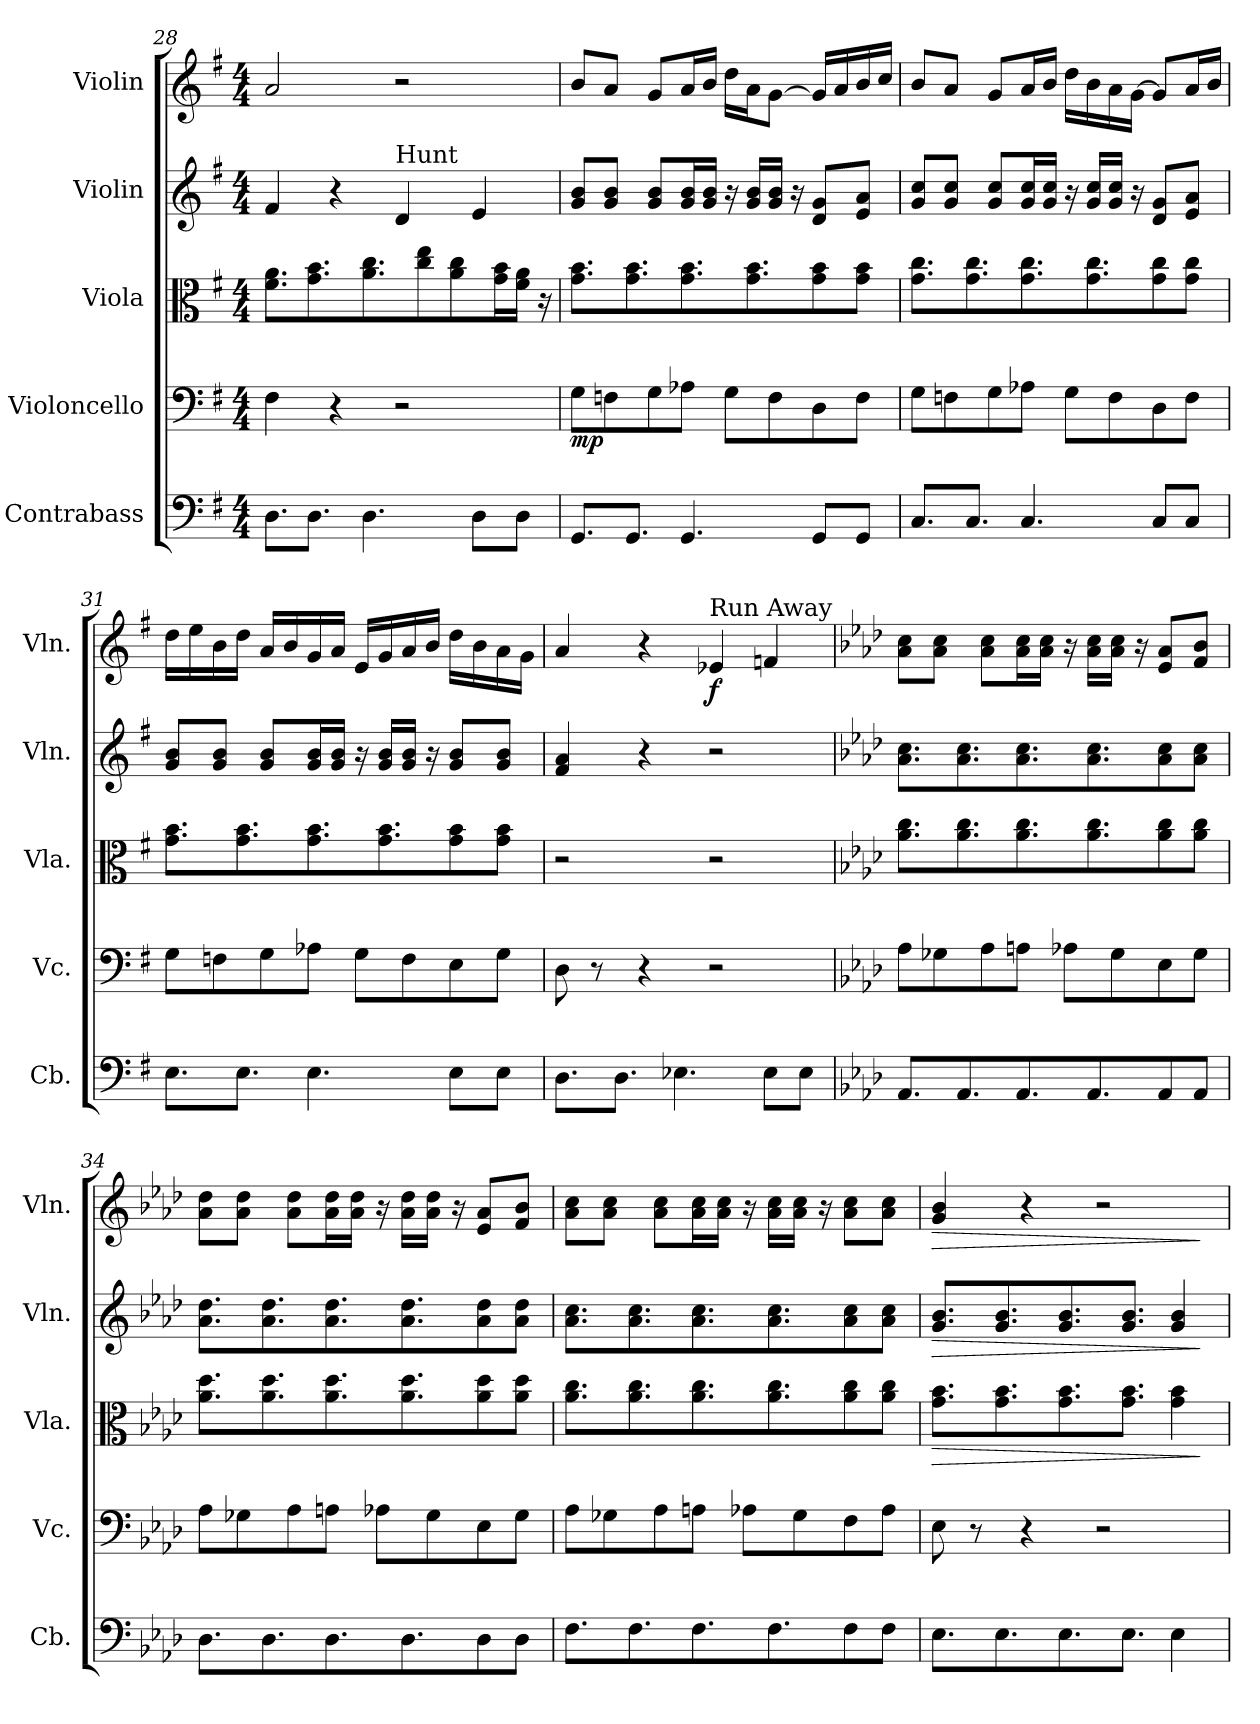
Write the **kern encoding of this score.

**kern	**kern	**dynam	**kern	**dynam	**kern	**dynam	**kern	**dynam
*part5	*part4	*part4	*part3	*part3	*part2	*part2	*part1	*part1
*staff5	*staff4	*staff4	*staff3	*staff3	*staff2	*staff2	*staff1	*staff1
*I"Contrabass	*I"Violoncello	*	*I"Viola	*	*I"Violin	*	*I"Violin	*
*I'Cb.	*I'Vc.	*	*I'Vla.	*	*I'Vln.	*	*I'Vln.	*
!!LO:LB:g=z
*clefF4	*clefF4	*	*clefC3	*	*clefG2	*	*clefG2	*
*ITrd7c12	*	*	*	*	*	*	*	*
*k[f#]	*k[f#]	*	*k[f#]	*	*k[f#]	*	*k[f#]	*
*M4/4	*M4/4	*	*M4/4	*	*M4/4	*	*M4/4	*
=28	=28	=28	=28	=28	=28	=28	=28	=28
8.DD\L	4F#\	.	8.f#\ 8.a\L	.	4f#/	.	2a/	.
8.DD\J	.	.	8.g\ 8.b\	.	.	.	.	.
.	4r	.	.	.	4r	.	.	.
4.DD\	.	.	8.a\ 8.cc\	.	.	.	.	.
!	!	!	!	!	!LO:TX:a:t=Hunt	!	!	!
.	2r	.	.	.	4d/	.	2r	.
.	.	.	8cc\ 8ee\	.	.	.	.	.
.	.	.	8a\ 8cc\	.	.	.	.	.
8DD\L	.	.	.	.	4e/	.	.	.
.	.	.	16g\ 16b\L	.	.	.	.	.
8DD\J	.	.	16f#\ 16a\JJ	.	.	.	.	.
.	.	.	16r	.	.	.	.	.
=29	=29	=29	=29	=29	=29	=29	=29	=29
!	!	!LO:DY:b	!	!	!	!	!	!
8.GGG/L	8G\L	mp	8.g\ 8.b\L	.	8g/ 8b/L	.	8b/L	.
.	8Fn\	.	.	.	8g/ 8b/J	.	8a/J	.
8.GGG/J	.	.	8.g\ 8.b\	.	.	.	.	.
.	8G\	.	.	.	8g/ 8b/L	.	8g/L	.
4.GGG/	8A-X\J	.	8.g\ 8.b\	.	16g/ 16b/L	.	16a/L	.
.	.	.	.	.	16g/ 16b/JJ	.	16b/JJ	.
.	8G\L	.	.	.	16r	.	16dd\LL	.
.	.	.	8.g\ 8.b\	.	16g/ 16b/LL	.	16a\J	.
.	8F\	.	.	.	16g/ 16b/JJ	.	[8g\J	.
.	.	.	.	.	16r	.	.	.
8GGG/L	8D\	.	8g\ 8b\	.	8d/ 8g/L	.	16g/LL]	.
.	.	.	.	.	.	.	16a/	.
8GGG/J	8F\J	.	8g\ 8b\J	.	8e/ 8a/J	.	16b/	.
.	.	.	.	.	.	.	16cc/JJ	.
=30	=30	=30	=30	=30	=30	=30	=30	=30
8.CC/L	8G\L	.	8.g\ 8.cc\L	.	8g/ 8cc/L	.	8b/L	.
.	8Fn\	.	.	.	8g/ 8cc/J	.	8a/J	.
8.CC/J	.	.	8.g\ 8.cc\	.	.	.	.	.
.	8G\	.	.	.	8g/ 8cc/L	.	8g/L	.
4.CC/	8A-X\J	.	8.g\ 8.cc\	.	16g/ 16cc/L	.	16a/L	.
.	.	.	.	.	16g/ 16cc/JJ	.	16b/JJ	.
.	8G\L	.	.	.	16r	.	16dd\LL	.
.	.	.	8.g\ 8.cc\	.	16g/ 16cc/LL	.	16b\	.
.	8F\	.	.	.	16g/ 16cc/JJ	.	16a\	.
.	.	.	.	.	16r	.	[16g\JJ	.
8CC/L	8D\	.	8g\ 8cc\	.	8d/ 8g/L	.	8g/L]	.
8CC/J	8F\J	.	8g\ 8cc\J	.	8e/ 8a/J	.	16a/L	.
.	.	.	.	.	.	.	16b/JJ	.
!!LO:PB:g=z
=31	=31	=31	=31	=31	=31	=31	=31	=31
8.EE\L	8G\L	.	8.g\ 8.b\L	.	8g/ 8b/L	.	16dd\LL	.
.	.	.	.	.	.	.	16ee\	.
.	8Fn\	.	.	.	8g/ 8b/J	.	16b\	.
8.EE\J	.	.	8.g\ 8.b\	.	.	.	16dd\JJ	.
.	8G\	.	.	.	8g/ 8b/L	.	16a/LL	.
.	.	.	.	.	.	.	16b/	.
4.EE\	8A-X\J	.	8.g\ 8.b\	.	16g/ 16b/L	.	16g/	.
.	.	.	.	.	16g/ 16b/JJ	.	16a/JJ	.
.	8G\L	.	.	.	16r	.	16e/LL	.
.	.	.	8.g\ 8.b\	.	16g/ 16b/LL	.	16g/	.
.	8F\	.	.	.	16g/ 16b/JJ	.	16a/	.
.	.	.	.	.	16r	.	16b/JJ	.
8EE\L	8E\	.	8g\ 8b\	.	8g/ 8b/L	.	16dd\LL	.
.	.	.	.	.	.	.	16b\	.
8EE\J	8G\J	.	8g\ 8b\J	.	8g/ 8b/J	.	16a\	.
.	.	.	.	.	.	.	16g\JJ	.
=32	=32	=32	=32	=32	=32	=32	=32	=32
8.DD\L	8D\	.	2r	.	4f#/ 4a/	.	4a/	.
.	8r	.	.	.	.	.	.	.
8.DD\J	.	.	.	.	.	.	.	.
.	4r	.	.	.	4r	.	4r	.
4.EE-X\	.	.	.	.	.	.	.	.
*	*	*	*	*	*	*	*MM130	*
!	!	!	!	!	!	!	!LO:TX:a:t=Run Away	!
!	!	!	!	!	!	!	!	!LO:DY:b
.	2r	.	2r	.	2r	.	4e-X/	f
8EE-\L	.	.	.	.	.	.	4fn/	.
8EE-\J	.	.	.	.	.	.	.	.
=33	=33	=33	=33	=33	=33	=33	=33	=33
*k[b-e-a-d-]	*k[b-e-a-d-]	*	*k[b-e-a-d-]	*	*k[b-e-a-d-]	*	*k[b-e-a-d-]	*
!	!	!	!	!LO:DY:b	!	!	!	!
!	!	!	!	!LO:DY:n=1:b	!	!LO:DY:b	!	!
!	!	!	!	!	!	!LO:DY:n=1:b	!	!LO:DY:b
!	!	!	!	!	!	!	!	!LO:DY:n=1:b
8.AAA-/L	8A-\L	.	8.a-\ 8.cc\L	mf mf	8.a-\ 8.cc\L	mf mf	8a-\ 8cc\L	mf mf
.	8G-X\	.	.	.	.	.	8a-\ 8cc\J	.
8.AAA-/	.	.	8.a-\ 8.cc\	.	8.a-\ 8.cc\	.	.	.
.	8A-\	.	.	.	.	.	8a-\ 8cc\L	.
8.AAA-/	8An\J	.	8.a-\ 8.cc\	.	8.a-\ 8.cc\	.	16a-\ 16cc\L	.
.	.	.	.	.	.	.	16a-\ 16cc\JJ	.
.	8A-X\L	.	.	.	.	.	16r	.
8.AAA-/	.	.	8.a-\ 8.cc\	.	8.a-\ 8.cc\	.	16a-\ 16cc\LL	.
.	8G-\	.	.	.	.	.	16a-\ 16cc\JJ	.
.	.	.	.	.	.	.	16r	.
8AAA-/	8E-\	.	8a-\ 8cc\	.	8a-\ 8cc\	.	8e-/ 8a-/L	.
8AAA-/J	8G-\J	.	8a-\ 8cc\J	.	8a-\ 8cc\J	.	8f/ 8b-/J	.
!!LO:LB:g=z
=34	=34	=34	=34	=34	=34	=34	=34	=34
8.DD-\L	8A-\L	.	8.a-\ 8.dd-\L	.	8.a-\ 8.dd-\L	.	8a-\ 8dd-\L	.
.	8G-X\	.	.	.	.	.	8a-\ 8dd-\J	.
8.DD-\	.	.	8.a-\ 8.dd-\	.	8.a-\ 8.dd-\	.	.	.
.	8A-\	.	.	.	.	.	8a-\ 8dd-\L	.
8.DD-\	8An\J	.	8.a-\ 8.dd-\	.	8.a-\ 8.dd-\	.	16a-\ 16dd-\L	.
.	.	.	.	.	.	.	16a-\ 16dd-\JJ	.
.	8A-X\L	.	.	.	.	.	16r	.
8.DD-\	.	.	8.a-\ 8.dd-\	.	8.a-\ 8.dd-\	.	16a-\ 16dd-\LL	.
.	8G-\	.	.	.	.	.	16a-\ 16dd-\JJ	.
.	.	.	.	.	.	.	16r	.
8DD-\	8E-\	.	8a-\ 8dd-\	.	8a-\ 8dd-\	.	8e-/ 8a-/L	.
8DD-\J	8G-\J	.	8a-\ 8dd-\J	.	8a-\ 8dd-\J	.	8f/ 8b-/J	.
=35	=35	=35	=35	=35	=35	=35	=35	=35
8.FF\L	8A-\L	.	8.a-\ 8.cc\L	.	8.a-\ 8.cc\L	.	8a-\ 8cc\L	.
.	8G-X\	.	.	.	.	.	8a-\ 8cc\J	.
8.FF\	.	.	8.a-\ 8.cc\	.	8.a-\ 8.cc\	.	.	.
.	8A-\	.	.	.	.	.	8a-\ 8cc\L	.
8.FF\	8An\J	.	8.a-\ 8.cc\	.	8.a-\ 8.cc\	.	16a-\ 16cc\L	.
.	.	.	.	.	.	.	16a-\ 16cc\JJ	.
.	8A-X\L	.	.	.	.	.	16r	.
8.FF\	.	.	8.a-\ 8.cc\	.	8.a-\ 8.cc\	.	16a-\ 16cc\LL	.
.	8G-\	.	.	.	.	.	16a-\ 16cc\JJ	.
.	.	.	.	.	.	.	16r	.
8FF\	8F\	.	8a-\ 8cc\	.	8a-\ 8cc\	.	8a-\ 8cc\L	.
8FF\J	8A-\J	.	8a-\ 8cc\J	.	8a-\ 8cc\J	.	8a-\ 8cc\J	.
=36	=36	=36	=36	=36	=36	=36	=36	=36
!	!	!	!	!LO:HP:b	!	!LO:HP:b	!	!LO:HP:b
8.EE-\L	8E-\	.	8.g\ 8.b-\L	>	8.g/ 8.b-/L	>	4g/ 4b-/	>
.	8r	.	.	.	.	.	.	.
8.EE-\	.	.	8.g\ 8.b-\	.	8.g/ 8.b-/	.	.	.
.	4r	.	.	.	.	.	4r	.
8.EE-\	.	.	8.g\ 8.b-\	.	8.g/ 8.b-/	.	.	.
.	2r	.	.	.	.	.	2r	.
8.EE-\J	.	.	8.g\ 8.b-\J	.	8.g/ 8.b-/J	.	.	.
4EE-\	.	.	4g\ 4b-\	.	4g/ 4b-/	.	.	.
.	.	.	.	]	.	]	.	]
=	=	=	=	=	=	=	=	=
*-	*-	*-	*-	*-	*-	*-	*-	*-
